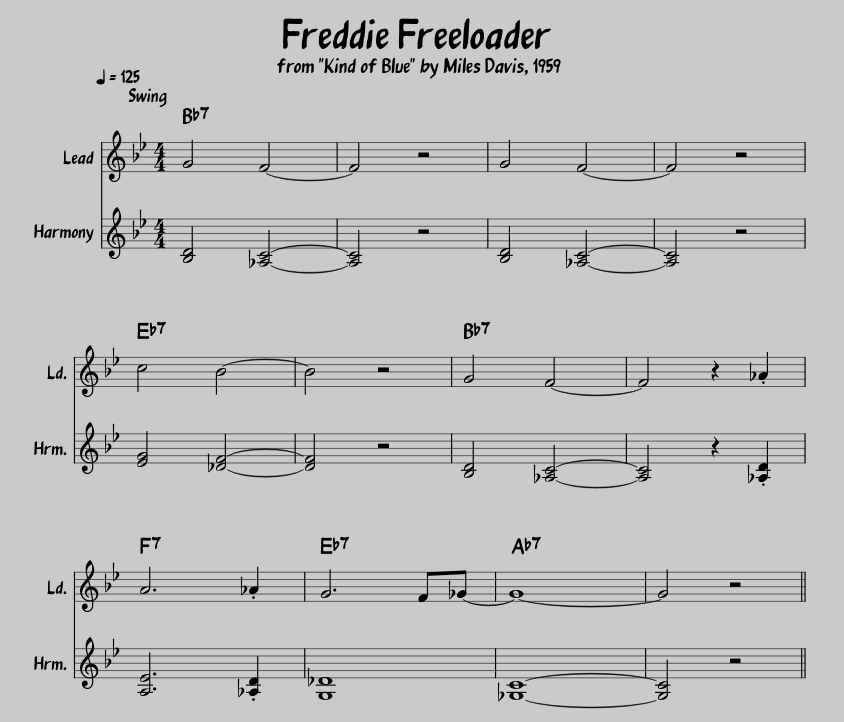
X:1
%%score 1 2
L:1/8
Q:1/4=125
M:4/4
I:linebreak $
K:Bb
V:1 treble
V:2 treble
V:1
 G4 F4- | F4 z4 | G4 F4- | F4 z4 |$ c4 B4- | %5
 B4 z4 | G4 F4- | F4 z2 ._A2 |$ A6 ._A2 | G6 F_G- | %10
 G8- | G4 z4 || %12
V:2
 [B,D]4 [_A,C]4- | [A,C]4 z4 | [B,D]4 [_A,C]4- | [A,C]4 z4 |$ [EG]4 [_DF]4- | %5
 [DF]4 z4 | [B,D]4 [_A,C]4- | [A,C]4 z2 .[_A,D]2 |$ [A,E]6 .[_A,D]2 | [G,_D]8 | %10
 [_G,C]8- | [G,C]4 z4 || %12
